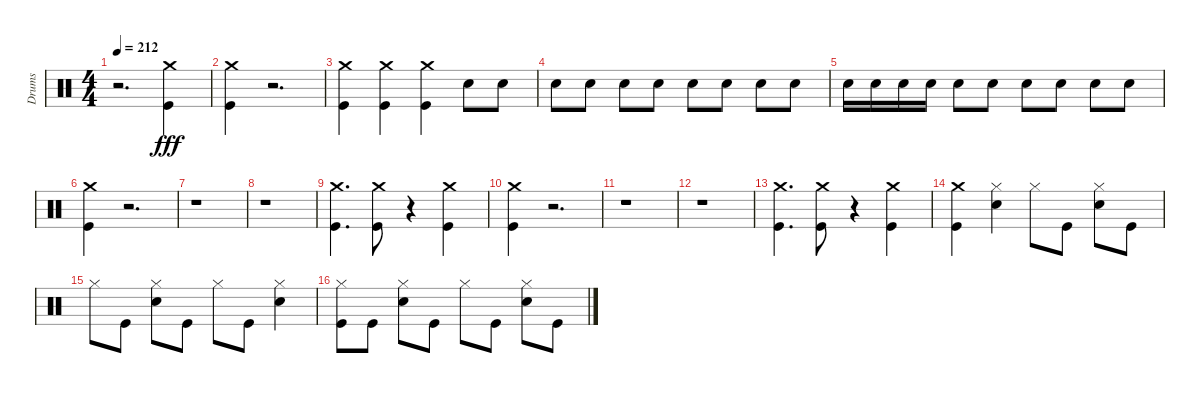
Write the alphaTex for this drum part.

\track ("Drums" "Drums") {instrument percussion}
\staff {score}
\articulation defaults
\ts (4 4)
\tempo 212
\clef neutral
\ks c
r.2{d dy fff} ("Kick (hit)" "Crash medium (hit)").4 |
("Kick (hit)" "Crash medium (hit)").4 r.2{d} |
("Kick (hit)" "Crash medium (hit)").4 ("Kick (hit)" "Crash medium (hit)").4 ("Kick (hit)" "Crash medium (hit)").4 "Snare (hit) 2".8 "Snare (hit) 2".8 |
"Snare (hit) 2".8 "Snare (hit) 2".8 "Snare (hit) 2".8 "Snare (hit) 2".8 "Snare (hit) 2".8 "Snare (hit) 2".8 "Snare (hit) 2".8 "Snare (hit) 2".8 |
"Snare (hit) 2".16 "Snare (hit) 2".16 "Snare (hit) 2".16 "Snare (hit) 2".16 "Snare (hit) 2".8 "Snare (hit) 2".8 "Snare (hit) 2".8 "Snare (hit) 2".8 "Snare (hit) 2".8 "Snare (hit) 2".8 |
("Kick (hit)" "Crash medium (hit)").4 r.2{d} |
r.1 |
r.1 |
("Kick (hit)" "Crash medium (hit)").4{d} ("Kick (hit)" "Crash medium (hit)").8 r.4 ("Crash medium (hit)" "Kick (hit)").4 |
("Kick (hit)" "Crash medium (hit)").4 r.2{d} |
r.1 |
r.1 |
("Kick (hit)" "Crash medium (hit)").4{d} ("Kick (hit)" "Crash medium (hit)").8 r.4 ("Kick (hit)" "Crash medium (hit)").4 |
("Kick (hit)" "Crash medium (hit)").4 ("Snare (hit) 2" "Hi-Hat (closed)").4 "Hi-Hat (closed)".8 "Kick (hit)".8 ("Snare (hit) 2" "Hi-Hat (closed)").8 "Kick (hit)".8 |
"Hi-Hat (closed)".8 "Kick (hit)".8 ("Snare (hit) 2" "Hi-Hat (closed)").8 "Kick (hit)".8 "Hi-Hat (closed)".8 "Kick (hit)".8 ("Hi-Hat (closed)" "Snare (hit) 2").4 |
("Kick (hit)" "Hi-Hat (closed)").8 "Kick (hit)".8 ("Snare (hit) 2" "Hi-Hat (closed)").8 "Kick (hit)".8 "Hi-Hat (closed)".8 "Kick (hit)".8 ("Snare (hit) 2" "Hi-Hat (closed)").8 "Kick (hit)".8
